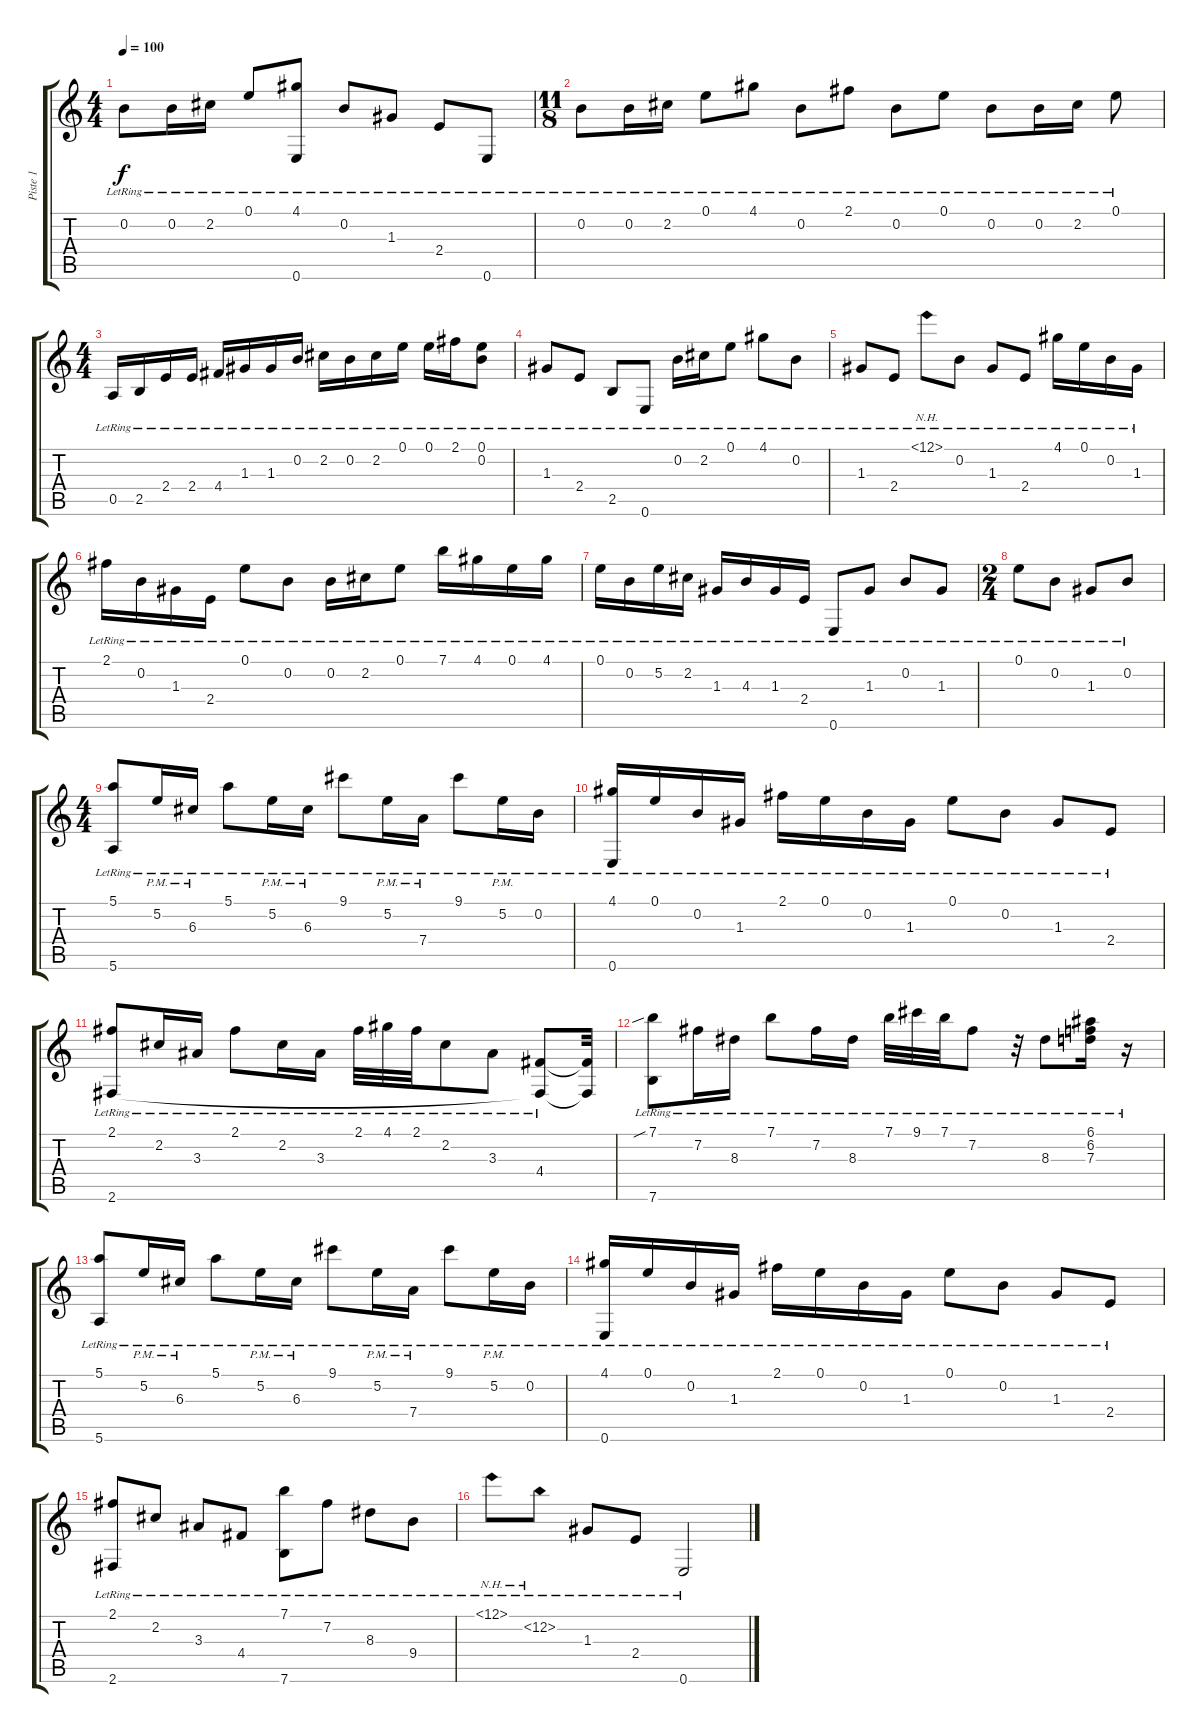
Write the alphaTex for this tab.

\track ("Piste 1" "Piste 1") {instrument acousticguitarsteel}
\staff {score tabs}
\tuning (E4 B3 G3 D3 A2 E2) {hide}
\ts (4 4)
\tempo 100
\clef g2
\ks c
0.2{lr}.8{dy f} 0.2{lr}.16 2.2{lr}.16 0.1{lr}.8 (4.1{lr} 0.6{lr}).8 0.2{lr}.8 1.3{lr}.8 2.4{lr}.8 0.6{lr}.8 |
\ts (11 8)
0.2{lr}.8 0.2{lr}.16 2.2{lr}.16 0.1{lr}.8 4.1{lr}.8 0.2{lr}.8 2.1{lr}.8 0.2{lr}.8 0.1{lr}.8 0.2{lr}.8 0.2{lr}.16 2.2{lr}.16 0.1{lr}.8 |
\ts (4 4)
0.5{lr}.16 2.5{lr}.16 2.4{lr}.16 2.4{lr}.16 4.4{lr}.16 1.3{lr}.16 1.3{lr}.16 0.2{lr}.16 2.2{lr}.16 0.2{lr}.16 2.2{lr}.16 0.1{lr}.16 0.1{lr}.16 2.1{lr}.16 (0.1{lr} 0.2{lr}).8 |
1.3{lr}.8 2.4{lr}.8 2.5{lr}.8 0.6{lr}.8 0.2{lr}.16 2.2{lr}.16 0.1{lr}.8 4.1{lr}.8 0.2{lr}.8 |
1.3{lr}.8 2.4{lr}.8 12.1{nh lr}.8 0.2{lr}.8 1.3{lr}.8 2.4{lr}.8 4.1{lr}.16 0.1{lr}.16 0.2{lr}.16 1.3{lr}.16 |
2.1{lr}.16 0.2{lr}.16 1.3{lr}.16 2.4{lr}.16 0.1{lr}.8 0.2{lr}.8 0.2{lr}.16 2.2{lr}.16 0.1{lr}.8 7.1{lr}.16 4.1{lr}.16 0.1{lr}.16 4.1{lr}.16 |
0.1{lr}.16 0.2{lr}.16 5.2{lr}.16 2.2{lr}.16 1.3{lr}.16 4.3{lr}.16 1.3{lr}.16 2.4{lr}.16 0.6{lr}.8 1.3{lr}.8 0.2{lr}.8 1.3{lr}.8 |
\ts (2 4)
0.1{lr}.8 0.2{lr}.8 1.3{lr}.8 0.2{lr}.8 |
\ts (4 4)
(5.1{lr} 5.6{lr}).8 5.2{pm lr}.16 6.3{pm lr}.16 5.1{lr}.8 5.2{pm lr}.16 6.3{pm lr}.16 9.1{lr}.8 5.2{pm lr}.16 7.4{pm lr}.16 9.1{lr}.8 5.2{pm lr}.16 0.2{lr}.16 |
(4.1{lr} 0.6{lr}).16 0.1{lr}.16 0.2{lr}.16 1.3{lr}.16 2.1{lr}.16 0.1{lr}.16 0.2{lr}.16 1.3{lr}.16 0.1{lr}.8 0.2{lr}.8 1.3{lr}.8 2.4{lr}.8 |
(2.1{lr} 2.6{lr}).8 2.2{lr}.16 3.3{lr}.16 2.1{lr}.8 2.2{lr}.16 3.3{lr}.16 2.1{lr}.32 4.1{lr}.32 2.1{lr}.32 2.2{lr}.8 3.3{lr}.8 (4.4{lr} 2.6{t}).8 (4.4{t} 2.6{t}).32 |
(7.1{sib lr} 7.6{lr}).8 7.2{lr}.16 8.3{lr}.16 7.1{lr}.8 7.2{lr}.16 8.3{lr}.16 7.1{lr}.32 9.1{lr}.32 7.1{lr}.32 7.2{lr}.8 r.32 8.3{lr}.8 (6.1{lr} 6.2{lr} 7.3{lr}).16 r.16 |
(5.1{lr} 5.6{lr}).8 5.2{pm lr}.16 6.3{pm lr}.16 5.1{lr}.8 5.2{pm lr}.16 6.3{pm lr}.16 9.1{lr}.8 5.2{pm lr}.16 7.4{pm lr}.16 9.1{lr}.8 5.2{pm lr}.16 0.2{lr}.16 |
(4.1{lr} 0.6{lr}).16 0.1{lr}.16 0.2{lr}.16 1.3{lr}.16 2.1{lr}.16 0.1{lr}.16 0.2{lr}.16 1.3{lr}.16 0.1{lr}.8 0.2{lr}.8 1.3{lr}.8 2.4{lr}.8 |
(2.1{lr} 2.6{lr}).8 2.2{lr}.8 3.3{lr}.8 4.4{lr}.8 (7.1{lr} 7.6{lr}).8 7.2{lr}.8 8.3{lr}.8 9.4{lr}.8 |
12.1{nh lr}.8 12.2{nh lr}.8 1.3{lr}.8 2.4{lr}.8 0.6{lr}.2
